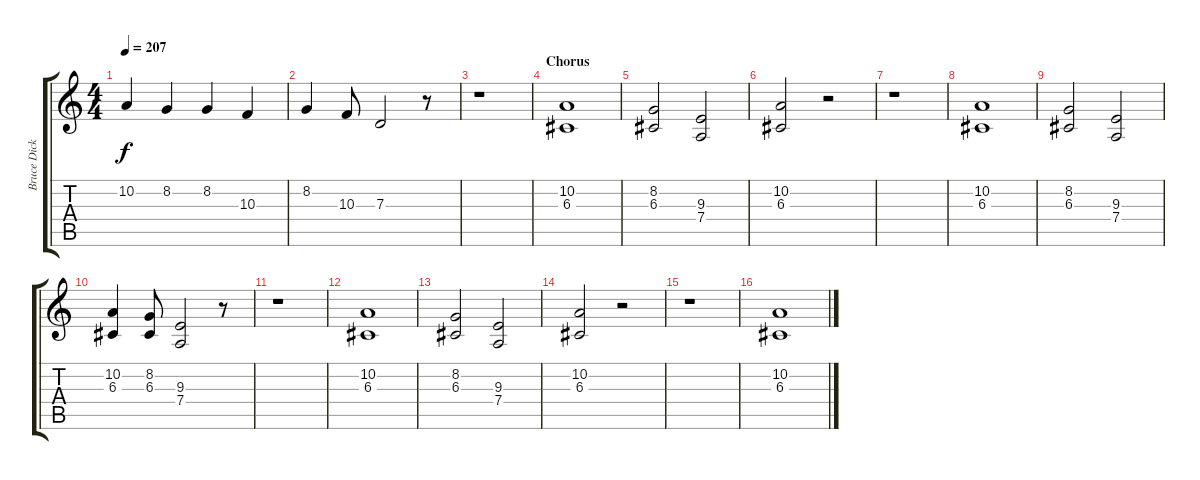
\track ("Bruce Dickinson" "Bruce Dick") {instrument choiraahs}
\staff {score tabs}
\tuning (E4 B3 G3 D3 A2 E2) {hide}
\ts (4 4)
\tempo 207
\clef g2
\ks c
10.2.4{dy f} 8.2.4 8.2.4 10.3.4 |
8.2.4 10.3.8 7.3.2 r.8 |
r.1 |
\section ("" "Chorus")
(10.2 6.3).1 |
(8.2 6.3).2 (9.3 7.4).2 |
(10.2 6.3).2 r.2 |
r.1 |
(10.2 6.3).1 |
(8.2 6.3).2 (9.3 7.4).2 |
(10.2 6.3).4 (8.2 6.3).8 (9.3 7.4).2 r.8 |
r.1 |
(10.2 6.3).1 |
(8.2 6.3).2 (9.3 7.4).2 |
(10.2 6.3).2 r.2 |
r.1 |
(10.2 6.3).1
